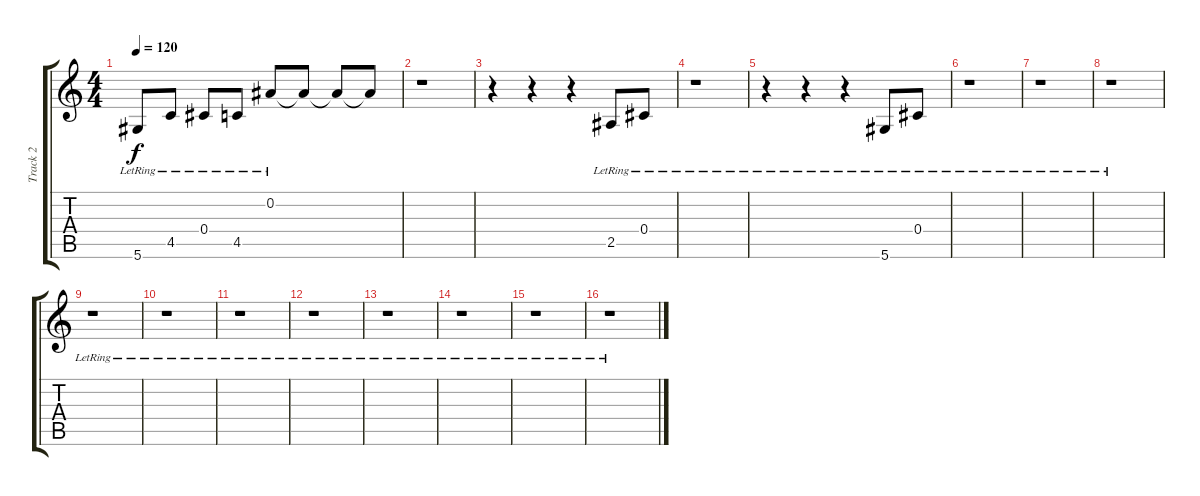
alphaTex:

\track ("Track 2" "Track 2") {instrument overdrivenguitar}
\staff {score tabs}
\tuning (Eb4 Bb3 Gb3 Db3 Ab2 Eb2) {hide}
\ts (4 4)
\tempo 120
\clef g2
\ks c
5.6{lr}.8{dy f} 4.5{lr}.8 0.4{lr}.8 4.5{lr}.8 0.2{lr}.8 0.2{t}.8 0.2{t}.8 0.2{t}.8 |
r.1 |
r.4 r.4 r.4 2.5{lr}.8 0.4{lr}.8 |
r.1 |
r.4 r.4 r.4 5.6{lr}.8 0.4{lr}.8 |
r.1 |
r.1 |
r.1 |
r.1 |
r.1 |
r.1 |
r.1 |
r.1 |
r.1 |
r.1 |
r.1
